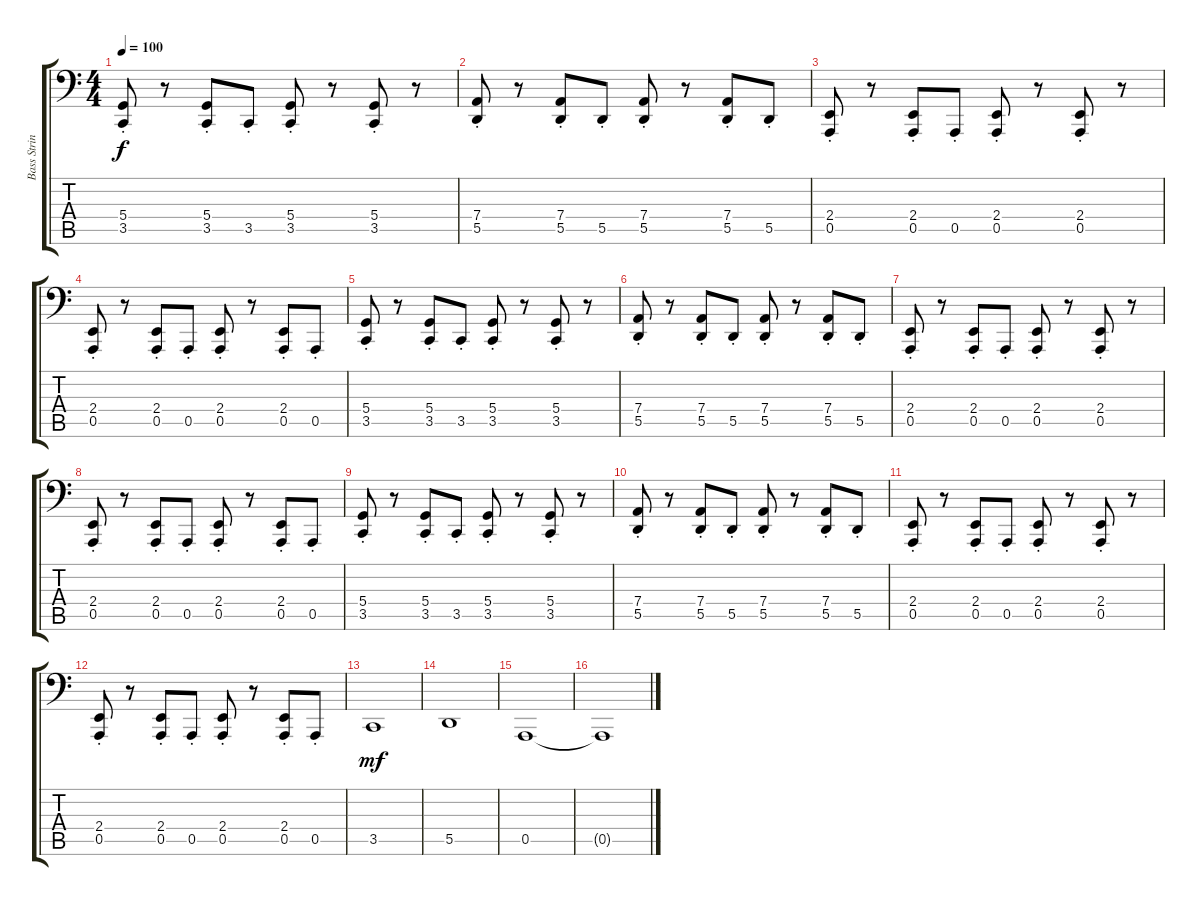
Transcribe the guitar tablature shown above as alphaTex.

\track ("Bass Strings" "Bass Strin") {instrument stringensemble1}
\staff {score tabs}
\tuning (E3 B2 G2 D2 A1 E1) {hide}
\ts (4 4)
\tempo 100
\clef f4
\ks aminor
(5.4{st} 3.5{st}).8{dy f} r.8 (5.4{st} 3.5{st}).8 3.5{st}.8 (5.4{st} 3.5{st}).8 r.8 (5.4{st} 3.5{st}).8 r.8 |
(7.4{st} 5.5{st}).8 r.8 (7.4{st} 5.5{st}).8 5.5{st}.8 (7.4{st} 5.5{st}).8 r.8 (7.4{st} 5.5{st}).8 5.5{st}.8 |
(2.4{st} 0.5{st}).8 r.8 (2.4{st} 0.5{st}).8 0.5{st}.8 (2.4{st} 0.5{st}).8 r.8 (2.4{st} 0.5{st}).8 r.8 |
(2.4{st} 0.5{st}).8 r.8 (2.4{st} 0.5{st}).8 0.5{st}.8 (2.4{st} 0.5{st}).8 r.8 (2.4{st} 0.5{st}).8 0.5{st}.8 |
(5.4{st} 3.5{st}).8 r.8 (5.4{st} 3.5{st}).8 3.5{st}.8 (5.4{st} 3.5{st}).8 r.8 (5.4{st} 3.5{st}).8 r.8 |
(7.4{st} 5.5{st}).8 r.8 (7.4{st} 5.5{st}).8 5.5{st}.8 (7.4{st} 5.5{st}).8 r.8 (7.4{st} 5.5{st}).8 5.5{st}.8 |
(2.4{st} 0.5{st}).8 r.8 (2.4{st} 0.5{st}).8 0.5{st}.8 (2.4{st} 0.5{st}).8 r.8 (2.4{st} 0.5{st}).8 r.8 |
(2.4{st} 0.5{st}).8 r.8 (2.4{st} 0.5{st}).8 0.5{st}.8 (2.4{st} 0.5{st}).8 r.8 (2.4{st} 0.5{st}).8 0.5{st}.8 |
(5.4{st} 3.5{st}).8 r.8 (5.4{st} 3.5{st}).8 3.5{st}.8 (5.4{st} 3.5{st}).8 r.8 (5.4{st} 3.5{st}).8 r.8 |
(7.4{st} 5.5{st}).8 r.8 (7.4{st} 5.5{st}).8 5.5{st}.8 (7.4{st} 5.5{st}).8 r.8 (7.4{st} 5.5{st}).8 5.5{st}.8 |
(2.4{st} 0.5{st}).8 r.8 (2.4{st} 0.5{st}).8 0.5{st}.8 (2.4{st} 0.5{st}).8 r.8 (2.4{st} 0.5{st}).8 r.8 |
(2.4{st} 0.5{st}).8 r.8 (2.4{st} 0.5{st}).8 0.5{st}.8 (2.4{st} 0.5{st}).8 r.8 (2.4{st} 0.5{st}).8 0.5{st}.8 |
3.5.1{dy mf} |
5.5.1 |
0.5.1 |
0.5{t}.1
